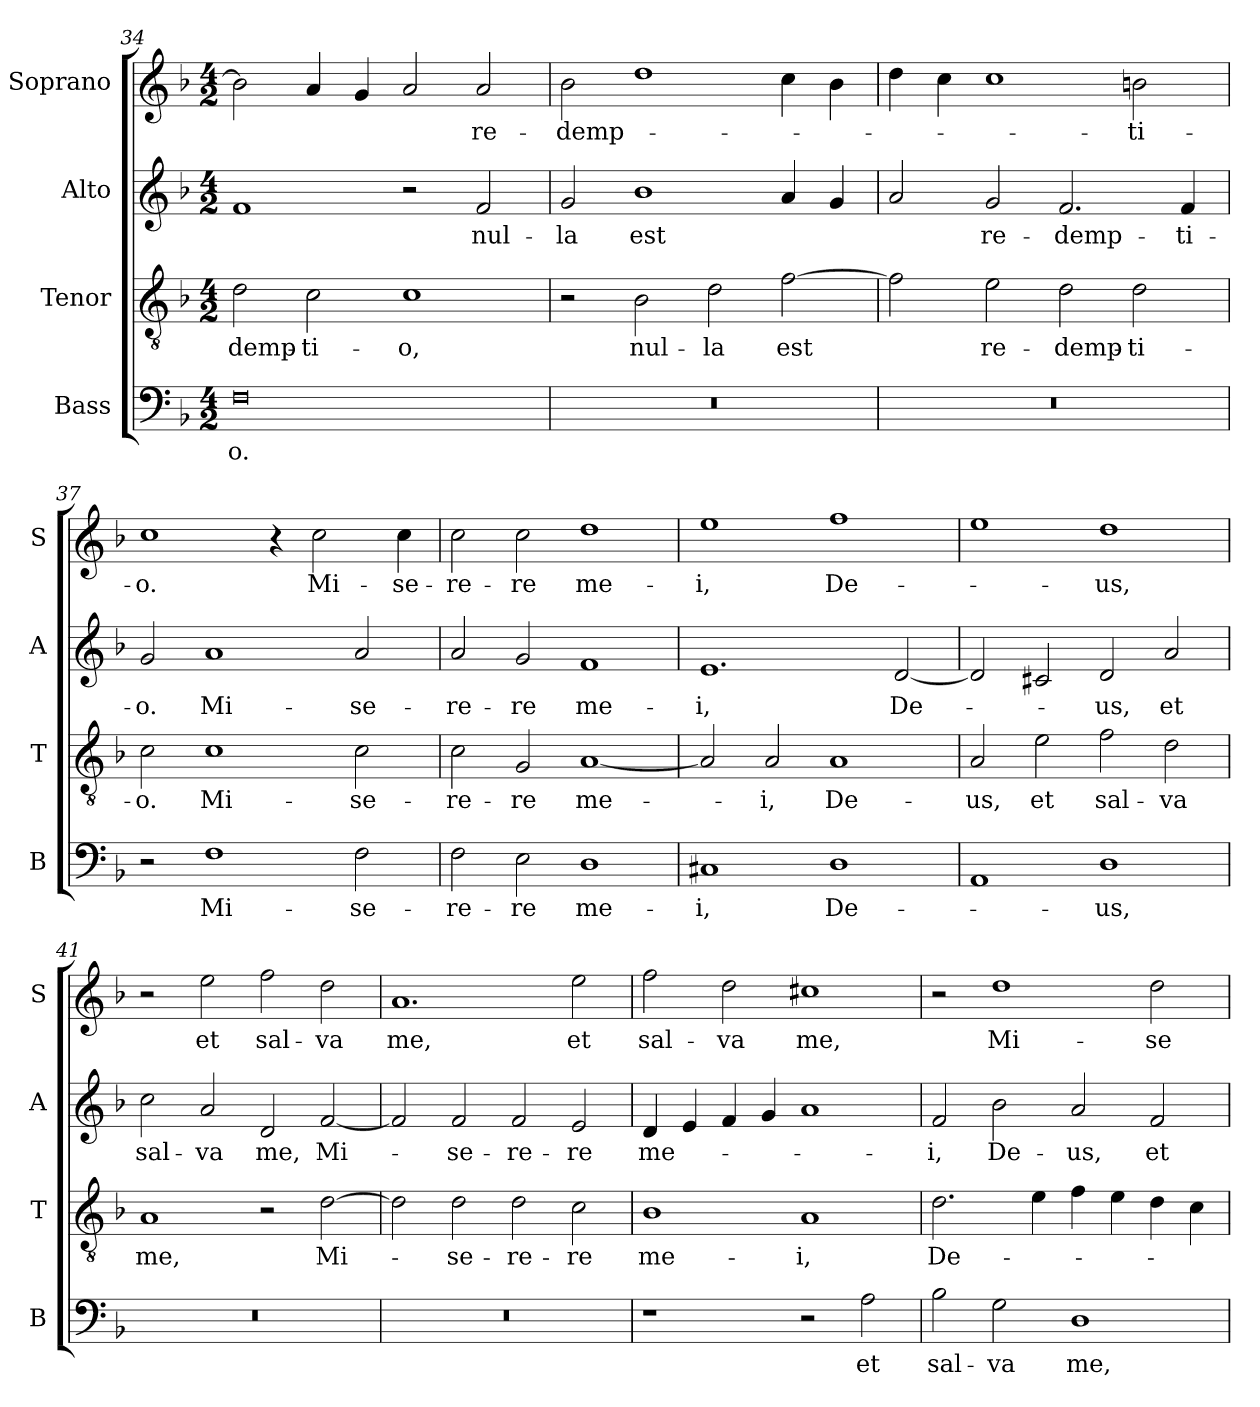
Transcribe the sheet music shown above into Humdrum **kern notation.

**kern	**text	**kern	**text	**kern	**text	**kern	**text
*part4	*part4	*part3	*part3	*part2	*part2	*part1	*part1
*staff4	*staff4	*staff3	*staff3	*staff2	*staff2	*staff1	*staff1
*I"Bass	*	*I"Tenor	*	*I"Alto	*	*I"Soprano	*
*I'B	*	*I'T	*	*I'A	*	*I'S	*
!!LO:LB:g=z
*clefF4	*	*clefGv2	*	*clefG2	*	*clefG2	*
*k[b-]	*	*k[b-]	*	*k[b-]	*	*k[b-]	*
*F:	*	*F:	*	*F:	*	*F:	*
*M4/2	*	*M4/2	*	*M4/2	*	*M4/2	*
=34	=34	=34	=34	=34	=34	=34	=34
!	!LO:LY:b	!	!LO:LY:b	!	!	!	!
0F	-o.	2d\	-demp-	1f	.	2b-\]	.
!	!	!	!LO:LY:b	!	!	!	!
.	.	2c\	-ti-	.	.	4a/	.
.	.	.	.	.	.	4g/	.
!	!	!	!LO:LY:b	!	!	!	!
.	.	1c	-o,	2r	.	2a/	.
!	!	!	!	!	!LO:LY:b	!	!LO:LY:b
.	.	.	.	2f/	nul-	2a/	re-
=35	=35	=35	=35	=35	=35	=35	=35
!	!	!	!	!	!LO:LY:b	!	!LO:LY:b
0r	.	2r	.	2g/	-la	2b-\	-demp-
!	!	!	!LO:LY:b	!	!LO:LY:b	!	!
.	.	2B-\	nul-	1b-	est	1dd	.
!	!	!	!LO:LY:b	!	!	!	!
.	.	2d\	-la	.	.	.	.
!	!	!	!LO:LY:b	!	!	!	!
.	.	[2f\	est	4a/	.	4cc\	.
.	.	.	.	4g/	.	4b-\	.
=36	=36	=36	=36	=36	=36	=36	=36
0r	.	2f\]	.	2a/	.	4dd\	.
.	.	.	.	.	.	4cc\	.
!	!	!	!LO:LY:b	!	!LO:LY:b	!	!
.	.	2e\	re-	2g/	re-	1cc	.
!	!	!	!LO:LY:b	!	!LO:LY:b	!	!
.	.	2d\	-demp-	2.f/	-demp-	.	.
!	!	!	!LO:LY:b	!	!	!	!LO:LY:b
.	.	2d\	-ti-	.	.	2bn\	-ti-
!	!	!	!	!	!LO:LY:b	!	!
.	.	.	.	4f/	-ti-	.	.
=37	=37	=37	=37	=37	=37	=37	=37
!	!	!	!LO:LY:b	!	!LO:LY:b	!	!LO:LY:b
2r	.	2c\	-o.	2g/	-o.	1cc	-o.
!	!LO:LY:b	!	!LO:LY:b	!	!LO:LY:b	!	!
1F	Mi-	1c	Mi-	1a	Mi-	.	.
.	.	.	.	.	.	4r	.
!	!	!	!	!	!	!	!LO:LY:b
.	.	.	.	.	.	2cc\	Mi-
!	!LO:LY:b	!	!LO:LY:b	!	!LO:LY:b	!	!
2F\	-se-	2c\	-se-	2a/	-se-	.	.
!	!	!	!	!	!	!	!LO:LY:b
.	.	.	.	.	.	4cc\	-se-
!!LO:PB:g=z
=38	=38	=38	=38	=38	=38	=38	=38
!	!LO:LY:b	!	!LO:LY:b	!	!LO:LY:b	!	!LO:LY:b
2F\	-re-	2c\	-re-	2a/	-re-	2cc\	-re-
!	!LO:LY:b	!	!LO:LY:b	!	!LO:LY:b	!	!LO:LY:b
2E\	-re	2G/	-re	2g/	-re	2cc\	-re
!	!LO:LY:b	!	!LO:LY:b	!	!LO:LY:b	!	!LO:LY:b
1D	me-	[1A	me-	1f	me-	1dd	me-
=39	=39	=39	=39	=39	=39	=39	=39
!	!LO:LY:b	!	!	!	!LO:LY:b	!	!LO:LY:b
1C#X	-i,	2A/]	.	1.e	-i,	1ee	-i,
!	!	!	!LO:LY:b	!	!	!	!
.	.	2A/	-i,	.	.	.	.
!	!LO:LY:b	!	!LO:LY:b	!	!	!	!LO:LY:b
1D	De-	1A	De-	.	.	1ff	De-
!	!	!	!	!	!LO:LY:b	!	!
.	.	.	.	[2d/	De-	.	.
=40	=40	=40	=40	=40	=40	=40	=40
!	!	!	!LO:LY:b	!	!	!	!
1AA	.	2A/	-us,	2d/]	.	1ee	.
!	!	!	!LO:LY:b	!	!	!	!
.	.	2e\	et	2c#X/	.	.	.
!	!LO:LY:b	!	!LO:LY:b	!	!LO:LY:b	!	!LO:LY:b
1D	-us,	2f\	sal-	2d/	-us,	1dd	-us,
!	!	!	!LO:LY:b	!	!LO:LY:b	!	!
.	.	2d\	-va	2a/	et	.	.
=41	=41	=41	=41	=41	=41	=41	=41
!	!	!	!LO:LY:b	!	!LO:LY:b	!	!
0r	.	1A	me,	2cc\	sal-	2r	.
!	!	!	!	!	!LO:LY:b	!	!LO:LY:b
.	.	.	.	2a/	-va	2ee\	et
!	!	!	!	!	!LO:LY:b	!	!LO:LY:b
.	.	2r	.	2d/	me,	2ff\	sal-
!	!	!	!LO:LY:b	!	!LO:LY:b	!	!LO:LY:b
.	.	[2d\	Mi-	[2f/	Mi-	2dd\	-va
!!LO:LB:g=z
=42	=42	=42	=42	=42	=42	=42	=42
!	!	!	!	!	!	!	!LO:LY:b
0r	.	2d\]	.	2f/]	.	1.a	me,
!	!	!	!LO:LY:b	!	!LO:LY:b	!	!
.	.	2d\	-se-	2f/	-se-	.	.
!	!	!	!LO:LY:b	!	!LO:LY:b	!	!
.	.	2d\	-re-	2f/	-re-	.	.
!	!	!	!LO:LY:b	!	!LO:LY:b	!	!LO:LY:b
.	.	2c\	-re	2e/	-re	2ee\	et
=43	=43	=43	=43	=43	=43	=43	=43
!	!	!	!LO:LY:b	!	!LO:LY:b	!	!LO:LY:b
1r	.	1B-	me-	4d/	me-	2ff\	sal-
.	.	.	.	4e/	.	.	.
!	!	!	!	!	!	!	!LO:LY:b
.	.	.	.	4f/	.	2dd\	-va
.	.	.	.	4g/	.	.	.
!	!	!	!LO:LY:b	!	!	!	!LO:LY:b
2r	.	1A	-i,	1a	.	1cc#X	me,
!	!LO:LY:b	!	!	!	!	!	!
2A\	et	.	.	.	.	.	.
=44	=44	=44	=44	=44	=44	=44	=44
!	!LO:LY:b	!	!LO:LY:b	!	!LO:LY:b	!	!
2B-\	sal-	2.d\	De-	2f/	-i,	2r	.
!	!LO:LY:b	!	!	!	!LO:LY:b	!	!LO:LY:b
2G\	-va	.	.	2b-\	De-	1dd	Mi-
.	.	4e\	.	.	.	.	.
!	!LO:LY:b	!	!	!	!LO:LY:b	!	!
1D	me,	4f\	.	2a/	-us,	.	.
.	.	4e\	.	.	.	.	.
!	!	!	!	!	!LO:LY:b	!	!LO:LY:b
.	.	4d\	.	2f/	et	2dd\	-se-
.	.	4c\	.	.	.	.	.
=	=	=	=	=	=	=	=
*-	*-	*-	*-	*-	*-	*-	*-
